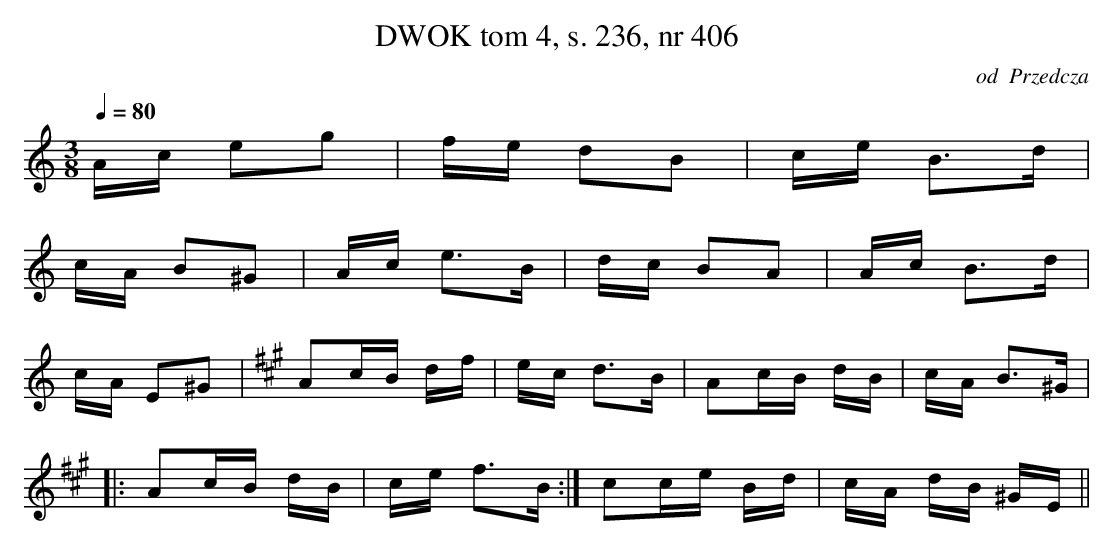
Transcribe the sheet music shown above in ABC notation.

X:1
T: DWOK tom 4, s. 236, nr 406
O:od  Przedcza
L:1/8
M:3/8
K:C
Q:1/4=80
A/c/ eg|f/e/ dB|c/e/ B3/d/|
c/A/ B^G|A/c/ e3/B/|d/c/ BA|A/c/ B3/d/|
c/A/ E^G|\
K:A
Ac/B/ d/f/|e/c/ d3/B/|Ac/B/ d/B/|c/A/ B3/^G/|
|:Ac/B/ d/B/ |c/e/ f3/B/:|cc/e/ B/d/|c/A/ d/B/ ^G/E/||
